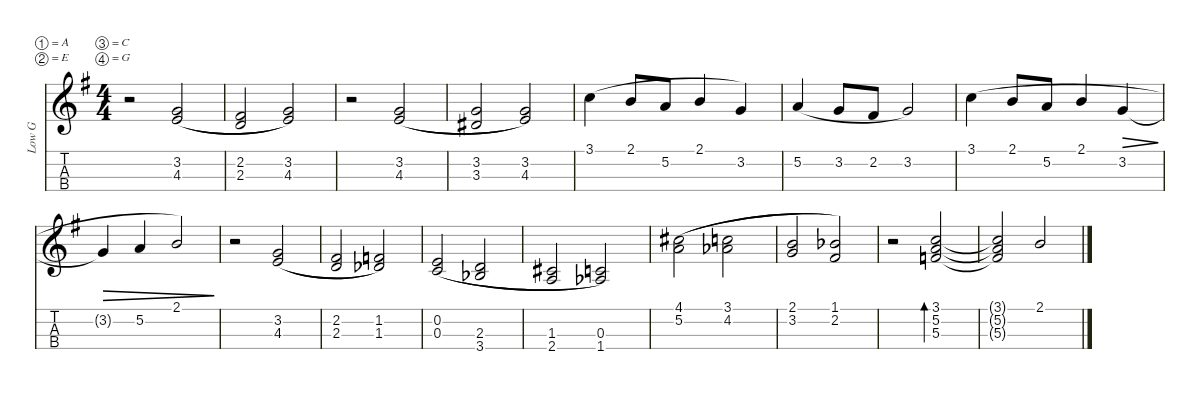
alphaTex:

\defaultSystemsLayout 5
\hideDynamics
\bracketExtendMode nobrackets
\otherSystemsTrackNameOrientation horizontal
\defaultBarNumberDisplay Hide
\track ("Ukulele" "Low G") {instrument acousticguitarnylon}
\staff {score tabs}
\tuning (A4 E4 C4 G3)
\displaytranspose 0
\ts (4 4)
\tempo (80 hide)
\clef g2
\ks g
r.2{dy mf instrument acousticguitarnylon beam Down} (3.2{acc forcenatural} 4.3{acc forcenatural}).2{legatoorigin beam Up} |
(2.3{acc forcenatural} 2.2{acc #}).2{legatoorigin beam Up} (3.2{acc forcenatural} 4.3{acc forcenatural}).2{beam Up} |
r.2{beam Down} (3.2{acc forcenatural} 4.3{acc forcenatural}).2{legatoorigin beam Up} |
(3.2{acc forcenatural} 3.3{acc #}).2{legatoorigin beam Up} (3.2{acc forcenatural} 4.3{acc forcenatural}).2{beam Up} |
3.1{acc forcenatural}.4{legatoorigin beam Down} 2.1{acc forcenatural}.8{legatoorigin beam Up} 5.2{acc forcenatural}.8{legatoorigin beam Up} 2.1{acc forcenatural}.4{legatoorigin beam Up} 3.2{acc forcenatural}.4{beam Up} |
5.2{acc forcenatural}.4{legatoorigin beam Up} 3.2{acc forcenatural}.8{legatoorigin beam Up} 2.2{acc #}.8{legatoorigin beam Up} 3.2{acc forcenatural}.2{beam Up} |
3.1{acc forcenatural}.4{legatoorigin beam Down} 2.1{acc forcenatural}.8{legatoorigin beam Up} 5.2{acc forcenatural}.8{legatoorigin beam Up} 2.1{acc forcenatural}.4{legatoorigin beam Up} 3.2{acc forcenatural}.4{dec legatoorigin beam Up} |
3.2{t acc forcenatural}.4{dec legatoorigin beam Up} 5.2{acc forcenatural}.4{dec legatoorigin beam Up} 2.1{acc forcenatural}.2{dec beam Up} |
r.2{beam Down} (3.2{acc forcenatural} 4.3{acc forcenatural}).2{legatoorigin beam Up} |
(2.2{acc #} 2.3{acc forcenatural}).2{legatoorigin beam Up} (1.2{acc forcenatural} 1.3{acc b}).2{beam Up} |
(0.3{acc forcenatural} 0.2{acc forcenatural}).2{legatoorigin beam Up} (2.3{acc forcenatural} 3.4{acc b}).2{legatoorigin beam Up} |
(1.3{acc #} 2.4{acc forcenatural}).2{legatoorigin beam Up} (0.3{acc forcenatural} 1.4{acc b}).2{beam Up} |
(4.1{acc #} 5.2{acc forcenatural}).2{legatoorigin beam Down} (4.2{acc b} 3.1{acc forcenatural}).2{legatoorigin beam Down} |
(2.1{acc forcenatural} 3.2{acc forcenatural}).2{legatoorigin beam Up} (2.2{acc #} 1.1{acc b}).2{beam Up} |
r.2{beam Down} (5.3{acc forcenatural} 5.2{acc forcenatural} 3.1{acc forcenatural}).2{bd 30 beam Up} |
(3.1{t acc forcenatural} 5.2{t acc forcenatural} 5.3{t acc forcenatural}).2{beam Up} 2.1{acc forcenatural}.2{beam Up}
